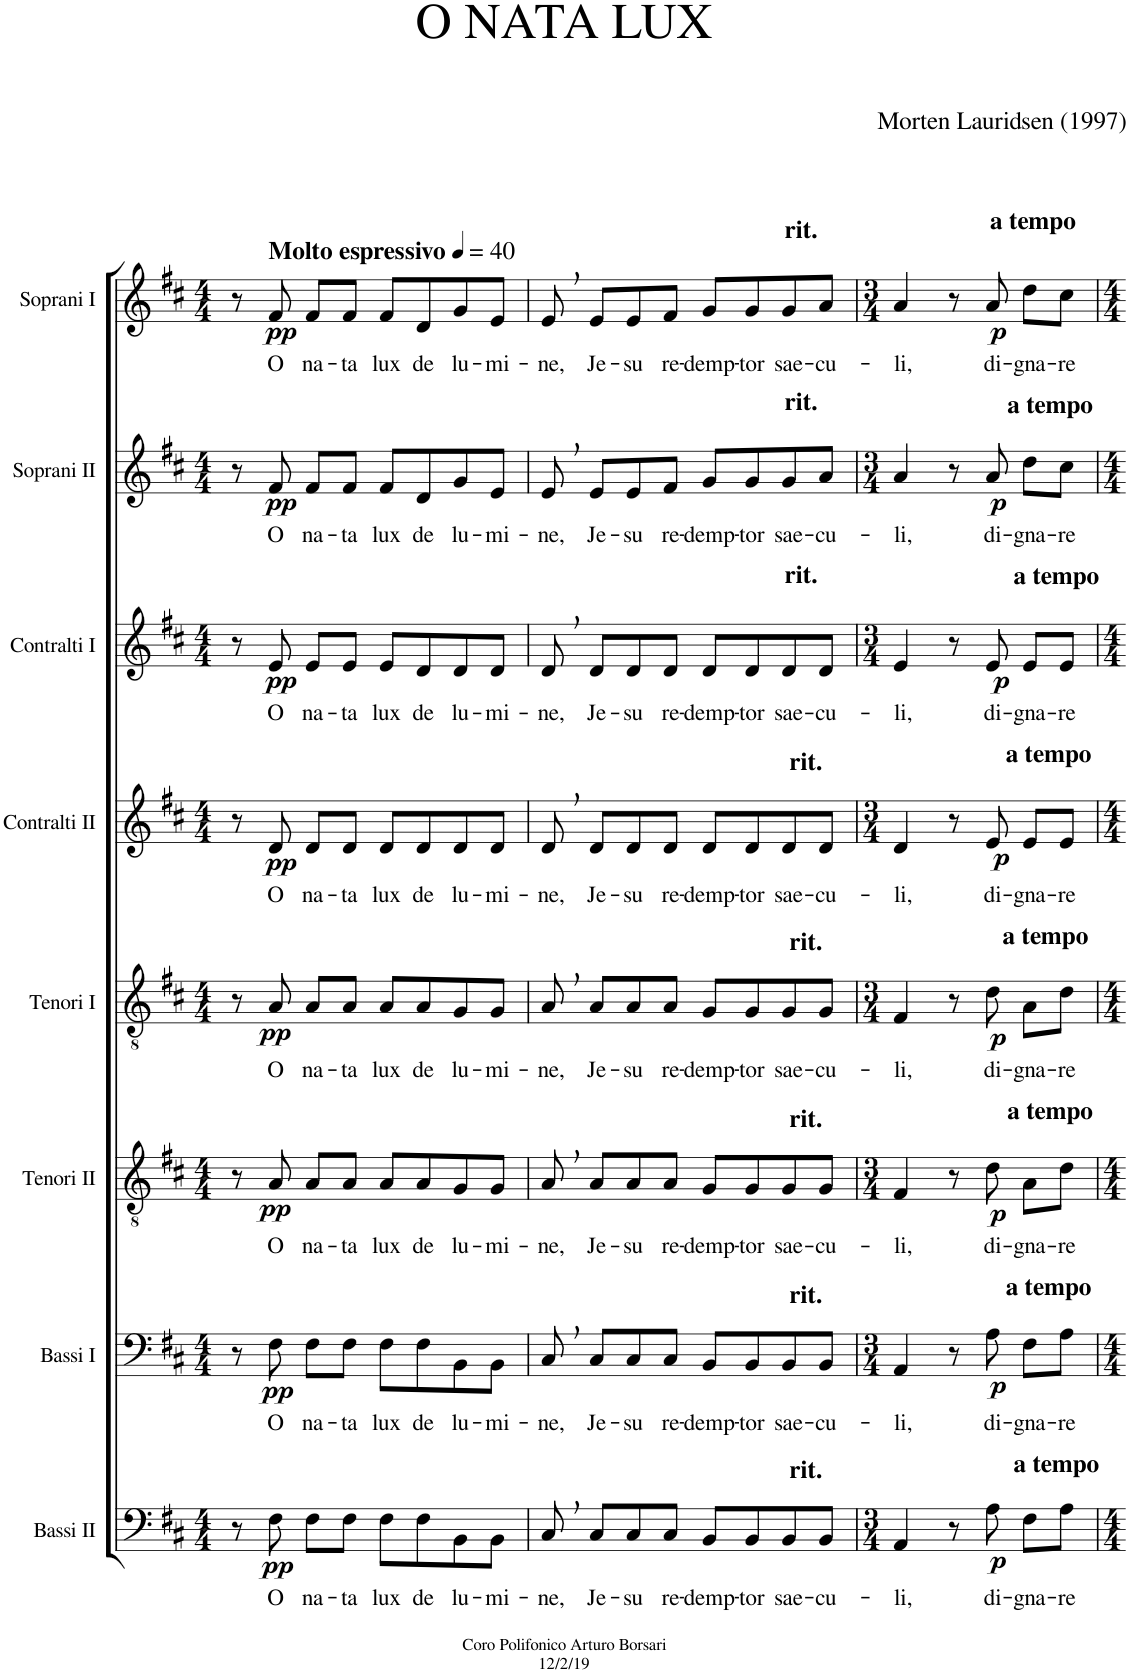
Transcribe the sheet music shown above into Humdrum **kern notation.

**kern	**text	**dynam	**kern	**text	**dynam	**kern	**text	**dynam	**kern	**text	**dynam	**kern	**text	**dynam	**kern	**text	**dynam	**kern	**text	**dynam	**kern	**text	**dynam
*part8	*part8	*part8	*part7	*part7	*part7	*part6	*part6	*part6	*part5	*part5	*part5	*part4	*part4	*part4	*part3	*part3	*part3	*part2	*part2	*part2	*part1	*part1	*part1
*staff8	*staff8	*staff8	*staff7	*staff7	*staff7	*staff6	*staff6	*staff6	*staff5	*staff5	*staff5	*staff4	*staff4	*staff4	*staff3	*staff3	*staff3	*staff2	*staff2	*staff2	*staff1	*staff1	*staff1
*I"Bassi II	*	*	*I"Bassi I	*	*	*I"Tenori II	*	*	*I"Tenori I	*	*	*I"Contralti II	*	*	*I"Contralti I	*	*	*I"Soprani II	*	*	*I"Soprani I	*	*
*I'B2	*	*	*I'B1	*	*	*I'T2	*	*	*I'T1	*	*	*I'C2	*	*	*I'C1	*	*	*I'S2	*	*	*I'S1	*	*
*clefF4	*	*	*clefF4	*	*	*clefGv2	*	*	*clefGv2	*	*	*clefG2	*	*	*clefG2	*	*	*clefG2	*	*	*clefG2	*	*
*	*	*	*	*	*	*	*	*	*	*	*	*	*	*	*	*	*	*Trd1c2	*	*	*Trd1c2	*	*
*k[f#c#]	*	*	*k[f#c#]	*	*	*k[f#c#]	*	*	*k[f#c#]	*	*	*k[f#c#]	*	*	*k[f#c#]	*	*	*k[f#c#]	*	*	*k[f#c#]	*	*
*D:	*	*	*D:	*	*	*D:	*	*	*D:	*	*	*D:	*	*	*D:	*	*	*D:	*	*	*D:	*	*
*M4/4	*	*	*M4/4	*	*	*M4/4	*	*	*M4/4	*	*	*M4/4	*	*	*M4/4	*	*	*M4/4	*	*	*M4/4	*	*
=1	=1	=1	=1	=1	=1	=1	=1	=1	=1	=1	=1	=1	=1	=1	=1	=1	=1	=1	=1	=1	=1	=1	=1
8r	.	.	8r	.	.	8r	.	.	8r	.	.	8r	.	.	8r	.	.	8r	.	.	8r	.	.
*	*	*	*	*	*	*	*	*	*	*	*	*	*	*	*	*	*	*	*	*	*MM40	*	*
!	!	!	!	!	!	!	!	!	!	!	!	!	!	!	!	!	!	!	!	!	!LO:TX:a:B:t=Molto espressivo	!	!
!	!LO:LY:b	!LO:DY:b	!	!LO:LY:b	!LO:DY:b	!	!LO:LY:b	!LO:DY:b	!	!LO:LY:b	!LO:DY:b	!	!LO:LY:b	!LO:DY:b	!	!LO:LY:b	!LO:DY:b	!	!LO:LY:b	!LO:DY:b	!	!LO:LY:b	!LO:DY:b
8F#\	O	pp	8F#\	O	pp	8A/	O	pp	8A/	O	pp	8d/	O	pp	8e/	O	pp	8f#/	O	pp	8f#/	O	pp
!	!LO:LY:b	!	!	!LO:LY:b	!	!	!LO:LY:b	!	!	!LO:LY:b	!	!	!LO:LY:b	!	!	!LO:LY:b	!	!	!LO:LY:b	!	!	!LO:LY:b	!
8F#\L	na-	.	8F#\L	na-	.	8A/L	na-	.	8A/L	na-	.	8d/L	na-	.	8e/L	na-	.	8f#/L	na-	.	8f#/L	na-	.
!	!LO:LY:b	!	!	!LO:LY:b	!	!	!LO:LY:b	!	!	!LO:LY:b	!	!	!LO:LY:b	!	!	!LO:LY:b	!	!	!LO:LY:b	!	!	!LO:LY:b	!
8F#\J	-ta	.	8F#\J	-ta	.	8A/J	-ta	.	8A/J	-ta	.	8d/J	-ta	.	8e/J	-ta	.	8f#/J	-ta	.	8f#/J	-ta	.
!	!LO:LY:b	!	!	!LO:LY:b	!	!	!LO:LY:b	!	!	!LO:LY:b	!	!	!LO:LY:b	!	!	!LO:LY:b	!	!	!LO:LY:b	!	!	!LO:LY:b	!
8F#\L	lux	.	8F#\L	lux	.	8A/L	lux	.	8A/L	lux	.	8d/L	lux	.	8e/L	lux	.	8f#/L	lux	.	8f#/L	lux	.
!	!LO:LY:b	!	!	!LO:LY:b	!	!	!LO:LY:b	!	!	!LO:LY:b	!	!	!LO:LY:b	!	!	!LO:LY:b	!	!	!LO:LY:b	!	!	!LO:LY:b	!
8F#\	de	.	8F#\	de	.	8A/	de	.	8A/	de	.	8d/	de	.	8d/	de	.	8d/	de	.	8d/	de	.
!	!LO:LY:b	!	!	!LO:LY:b	!	!	!LO:LY:b	!	!	!LO:LY:b	!	!	!LO:LY:b	!	!	!LO:LY:b	!	!	!LO:LY:b	!	!	!LO:LY:b	!
8BB\	lu-	.	8BB\	lu-	.	8G/	lu-	.	8G/	lu-	.	8d/	lu-	.	8d/	lu-	.	8g/	lu-	.	8g/	lu-	.
!	!LO:LY:b	!	!	!LO:LY:b	!	!	!LO:LY:b	!	!	!LO:LY:b	!	!	!LO:LY:b	!	!	!LO:LY:b	!	!	!LO:LY:b	!	!	!LO:LY:b	!
8BB\J	-mi-	.	8BB\J	-mi-	.	8G/J	-mi-	.	8G/J	-mi-	.	8d/J	-mi-	.	8d/J	-mi-	.	8e/J	-mi-	.	8e/J	-mi-	.
=2	=2	=2	=2	=2	=2	=2	=2	=2	=2	=2	=2	=2	=2	=2	=2	=2	=2	=2	=2	=2	=2	=2	=2
!	!LO:LY:b	!	!	!LO:LY:b	!	!	!LO:LY:b	!	!	!LO:LY:b	!	!	!LO:LY:b	!	!	!LO:LY:b	!	!	!LO:LY:b	!	!	!LO:LY:b	!
8C#,/	-ne,	.	8C#,/	-ne,	.	8A,/	-ne,	.	8A,/	-ne,	.	8d,/	-ne,	.	8d,/	-ne,	.	8e,/	-ne,	.	8e,/	-ne,	.
!	!LO:LY:b	!	!	!LO:LY:b	!	!	!LO:LY:b	!	!	!LO:LY:b	!	!	!LO:LY:b	!	!	!LO:LY:b	!	!	!LO:LY:b	!	!	!LO:LY:b	!
8C#/L	Je-	.	8C#/L	Je-	.	8A/L	Je-	.	8A/L	Je-	.	8d/L	Je-	.	8d/L	Je-	.	8e/L	Je-	.	8e/L	Je-	.
!	!LO:LY:b	!	!	!LO:LY:b	!	!	!LO:LY:b	!	!	!LO:LY:b	!	!	!LO:LY:b	!	!	!LO:LY:b	!	!	!LO:LY:b	!	!	!LO:LY:b	!
8C#/	-su	.	8C#/	-su	.	8A/	-su	.	8A/	-su	.	8d/	-su	.	8d/	-su	.	8e/	-su	.	8e/	-su	.
!	!LO:LY:b	!	!	!LO:LY:b	!	!	!LO:LY:b	!	!	!LO:LY:b	!	!	!LO:LY:b	!	!	!LO:LY:b	!	!	!LO:LY:b	!	!	!LO:LY:b	!
8C#/J	re-	.	8C#/J	re-	.	8A/J	re-	.	8A/J	re-	.	8d/J	re-	.	8d/J	re-	.	8f#/J	re-	.	8f#/J	re-	.
!	!LO:LY:b	!	!	!LO:LY:b	!	!	!LO:LY:b	!	!	!LO:LY:b	!	!	!LO:LY:b	!	!	!LO:LY:b	!	!	!LO:LY:b	!	!	!LO:LY:b	!
8BB/L	-demp-	.	8BB/L	-demp-	.	8G/L	-demp-	.	8G/L	-demp-	.	8d/L	-demp-	.	8d/L	-demp-	.	8g/L	-demp-	.	8g/L	-demp-	.
!	!LO:LY:b	!	!	!LO:LY:b	!	!	!LO:LY:b	!	!	!LO:LY:b	!	!	!LO:LY:b	!	!	!LO:LY:b	!	!	!LO:LY:b	!	!	!LO:LY:b	!
8BB/	-tor	.	8BB/	-tor	.	8G/	-tor	.	8G/	-tor	.	8d/	-tor	.	8d/	-tor	.	8g/	-tor	.	8g/	-tor	.
!	!	!	!	!	!	!	!	!	!	!	!	!	!	!	!	!	!	!	!	!	!LO:TX:a:B:t=rit.	!	!
!	!	!	!	!	!	!	!	!	!	!	!	!	!	!	!	!	!	!LO:TX:a:B:t=rit.	!	!	!	!	!
!	!	!	!	!	!	!	!	!	!	!	!	!	!	!	!LO:TX:a:B:t=rit.	!	!	!	!	!	!	!	!
!	!	!	!	!	!	!	!	!	!	!	!	!LO:TX:a:B:t=rit.	!	!	!	!	!	!	!	!	!	!	!
!	!	!	!	!	!	!	!	!	!LO:TX:a:B:t=rit.	!	!	!	!	!	!	!	!	!	!	!	!	!	!
!	!	!	!	!	!	!LO:TX:a:B:t=rit.	!	!	!	!	!	!	!	!	!	!	!	!	!	!	!	!	!
!	!	!	!LO:TX:a:B:t=rit.	!	!	!	!	!	!	!	!	!	!	!	!	!	!	!	!	!	!	!	!
!LO:TX:a:B:t=rit.	!	!	!	!	!	!	!	!	!	!	!	!	!	!	!	!	!	!	!	!	!	!	!
!	!LO:LY:b	!	!	!LO:LY:b	!	!	!LO:LY:b	!	!	!LO:LY:b	!	!	!LO:LY:b	!	!	!LO:LY:b	!	!	!LO:LY:b	!	!	!LO:LY:b	!
8BB/	sae-	.	8BB/	sae-	.	8G/	sae-	.	8G/	sae-	.	8d/	sae-	.	8d/	sae-	.	8g/	sae-	.	8g/	sae-	.
!	!LO:LY:b	!	!	!LO:LY:b	!	!	!LO:LY:b	!	!	!LO:LY:b	!	!	!LO:LY:b	!	!	!LO:LY:b	!	!	!LO:LY:b	!	!	!LO:LY:b	!
8BB/J	-cu-	.	8BB/J	-cu-	.	8G/J	-cu-	.	8G/J	-cu-	.	8d/J	-cu-	.	8d/J	-cu-	.	8a/J	-cu-	.	8a/J	-cu-	.
=3	=3	=3	=3	=3	=3	=3	=3	=3	=3	=3	=3	=3	=3	=3	=3	=3	=3	=3	=3	=3	=3	=3	=3
*M3/4	*	*	*M3/4	*	*	*M3/4	*	*	*M3/4	*	*	*M3/4	*	*	*M3/4	*	*	*M3/4	*	*	*M3/4	*	*
!	!LO:LY:b	!	!	!LO:LY:b	!	!	!LO:LY:b	!	!	!LO:LY:b	!	!	!LO:LY:b	!	!	!LO:LY:b	!	!	!LO:LY:b	!	!	!LO:LY:b	!
4AA/	-li,	.	4AA/	-li,	.	4F#/	-li,	.	4F#/	-li,	.	4d/	-li,	.	4e/	-li,	.	4a/	-li,	.	4a/	-li,	.
8r	.	.	8r	.	.	8r	.	.	8r	.	.	8r	.	.	8r	.	.	8r	.	.	8r	.	.
!	!	!	!	!	!	!	!	!	!	!	!	!	!	!	!	!	!	!	!	!	!LO:TX:a:B:t=a tempo	!	!
!	!	!	!	!	!	!	!	!	!	!	!	!	!	!	!	!	!	!LO:TX:a:B:t=a tempo	!	!	!	!	!
!	!	!	!	!	!	!	!	!	!	!	!	!	!	!	!LO:TX:a:B:t=a tempo	!	!	!	!	!	!	!	!
!	!	!	!	!	!	!	!	!	!	!	!	!LO:TX:a:B:t=a tempo	!	!	!	!	!	!	!	!	!	!	!
!	!	!	!	!	!	!	!	!	!LO:TX:a:B:t=a tempo	!	!	!	!	!	!	!	!	!	!	!	!	!	!
!	!	!	!	!	!	!LO:TX:a:B:t=a tempo	!	!	!	!	!	!	!	!	!	!	!	!	!	!	!	!	!
!	!	!	!LO:TX:a:B:t=a tempo	!	!	!	!	!	!	!	!	!	!	!	!	!	!	!	!	!	!	!	!
!LO:TX:a:B:t=a tempo	!	!	!	!	!	!	!	!	!	!	!	!	!	!	!	!	!	!	!	!	!	!	!
!	!LO:LY:b	!LO:DY:b	!	!LO:LY:b	!LO:DY:b	!	!LO:LY:b	!LO:DY:b	!	!LO:LY:b	!LO:DY:b	!	!LO:LY:b	!LO:DY:b	!	!LO:LY:b	!LO:DY:b	!	!LO:LY:b	!LO:DY:b	!	!LO:LY:b	!LO:DY:b
8A\	di-	p	8A\	di-	p	8d\	di-	p	8d\	di-	p	8e/	di-	p	8e/	di-	p	8a/	di-	p	8a/	di-	p
!	!LO:LY:b	!	!	!LO:LY:b	!	!	!LO:LY:b	!	!	!LO:LY:b	!	!	!LO:LY:b	!	!	!LO:LY:b	!	!	!LO:LY:b	!	!	!LO:LY:b	!
8F#\L	-gna-	.	8F#\L	-gna-	.	8A\L	-gna-	.	8A\L	-gna-	.	8e/L	-gna-	.	8e/L	-gna-	.	8dd\L	-gna-	.	8dd\L	-gna-	.
!	!LO:LY:b	!	!	!LO:LY:b	!	!	!LO:LY:b	!	!	!LO:LY:b	!	!	!LO:LY:b	!	!	!LO:LY:b	!	!	!LO:LY:b	!	!	!LO:LY:b	!
8A\J	-re	.	8A\J	-re	.	8d\J	-re	.	8d\J	-re	.	8e/J	-re	.	8e/J	-re	.	8cc#\J	-re	.	8cc#\J	-re	.
=	=	=	=	=	=	=	=	=	=	=	=	=	=	=	=	=	=	=	=	=	=	=	=
*-	*-	*-	*-	*-	*-	*-	*-	*-	*-	*-	*-	*-	*-	*-	*-	*-	*-	*-	*-	*-	*-	*-	*-
